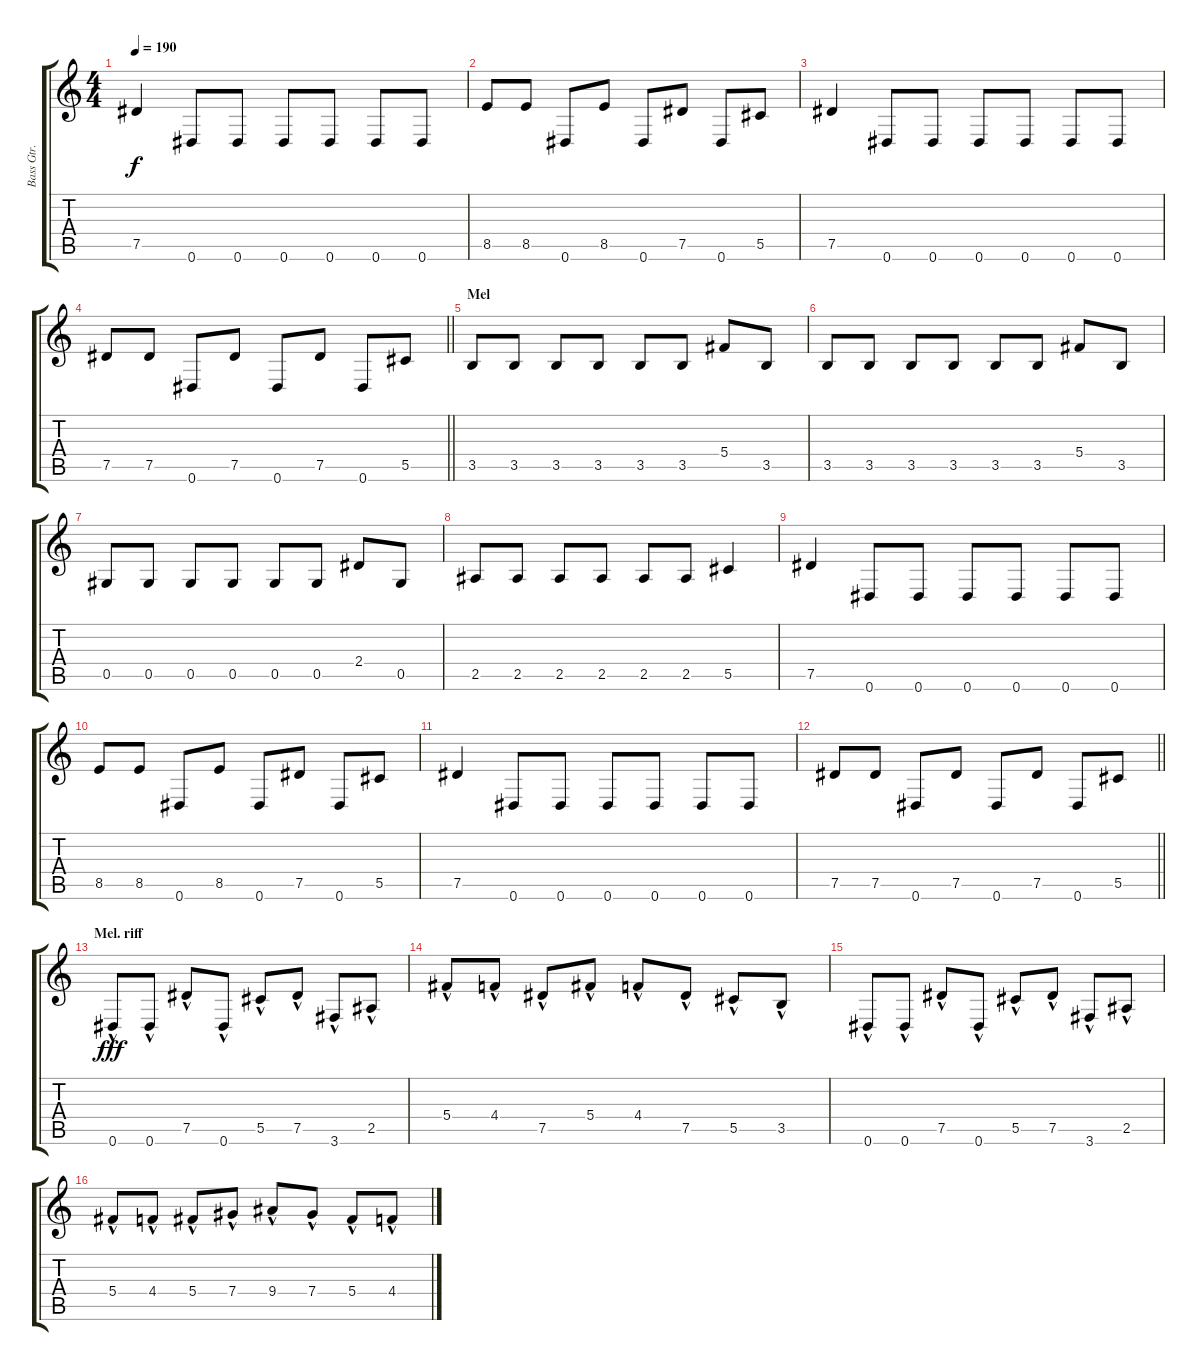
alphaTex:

\track ("Bass Gtr." "Bass Gtr.") {instrument electricbassfinger}
\staff {score tabs}
\tuning (Eb4 Bb3 Gb3 Db3 Ab2 Eb2) {hide}
\ts (4 4)
\tempo 190
\clef g2
\ks c
7.5.4{dy f} 0.6.8 0.6.8 0.6.8 0.6.8 0.6.8 0.6.8 |
8.5.8 8.5.8 0.6.8 8.5.8 0.6.8 7.5.8 0.6.8 5.5.8 |
7.5.4 0.6.8 0.6.8 0.6.8 0.6.8 0.6.8 0.6.8 |
\barLineRight lightlight
7.5.8 7.5.8 0.6.8 7.5.8 0.6.8 7.5.8 0.6.8 5.5.8 |
\section ("" "Mel")
3.5.8 3.5.8 3.5.8 3.5.8 3.5.8 3.5.8 5.4.8 3.5.8 |
3.5.8 3.5.8 3.5.8 3.5.8 3.5.8 3.5.8 5.4.8 3.5.8 |
0.5.8 0.5.8 0.5.8 0.5.8 0.5.8 0.5.8 2.4.8 0.5.8 |
2.5.8 2.5.8 2.5.8 2.5.8 2.5.8 2.5.8 5.5.4 |
7.5.4 0.6.8 0.6.8 0.6.8 0.6.8 0.6.8 0.6.8 |
8.5.8 8.5.8 0.6.8 8.5.8 0.6.8 7.5.8 0.6.8 5.5.8 |
7.5.4 0.6.8 0.6.8 0.6.8 0.6.8 0.6.8 0.6.8 |
\barLineRight lightlight
7.5.8 7.5.8 0.6.8 7.5.8 0.6.8 7.5.8 0.6.8 5.5.8 |
\section ("" "Mel. riff")
0.6{hac}.8{dy fff} 0.6{hac}.8 7.5{hac}.8 0.6{hac}.8 5.5{hac}.8 7.5{hac}.8 3.6{hac}.8 2.5{hac}.8 |
5.4{hac}.8 4.4{hac}.8 7.5{hac}.8 5.4{hac}.8 4.4{hac}.8 7.5{hac}.8 5.5{hac}.8 3.5{hac}.8 |
0.6{hac}.8 0.6{hac}.8 7.5{hac}.8 0.6{hac}.8 5.5{hac}.8 7.5{hac}.8 3.6{hac}.8 2.5{hac}.8 |
5.4{hac}.8 4.4{hac}.8 5.4{hac}.8 7.4{hac}.8 9.4{hac}.8 7.4{hac}.8 5.4{hac}.8 4.4{hac}.8
